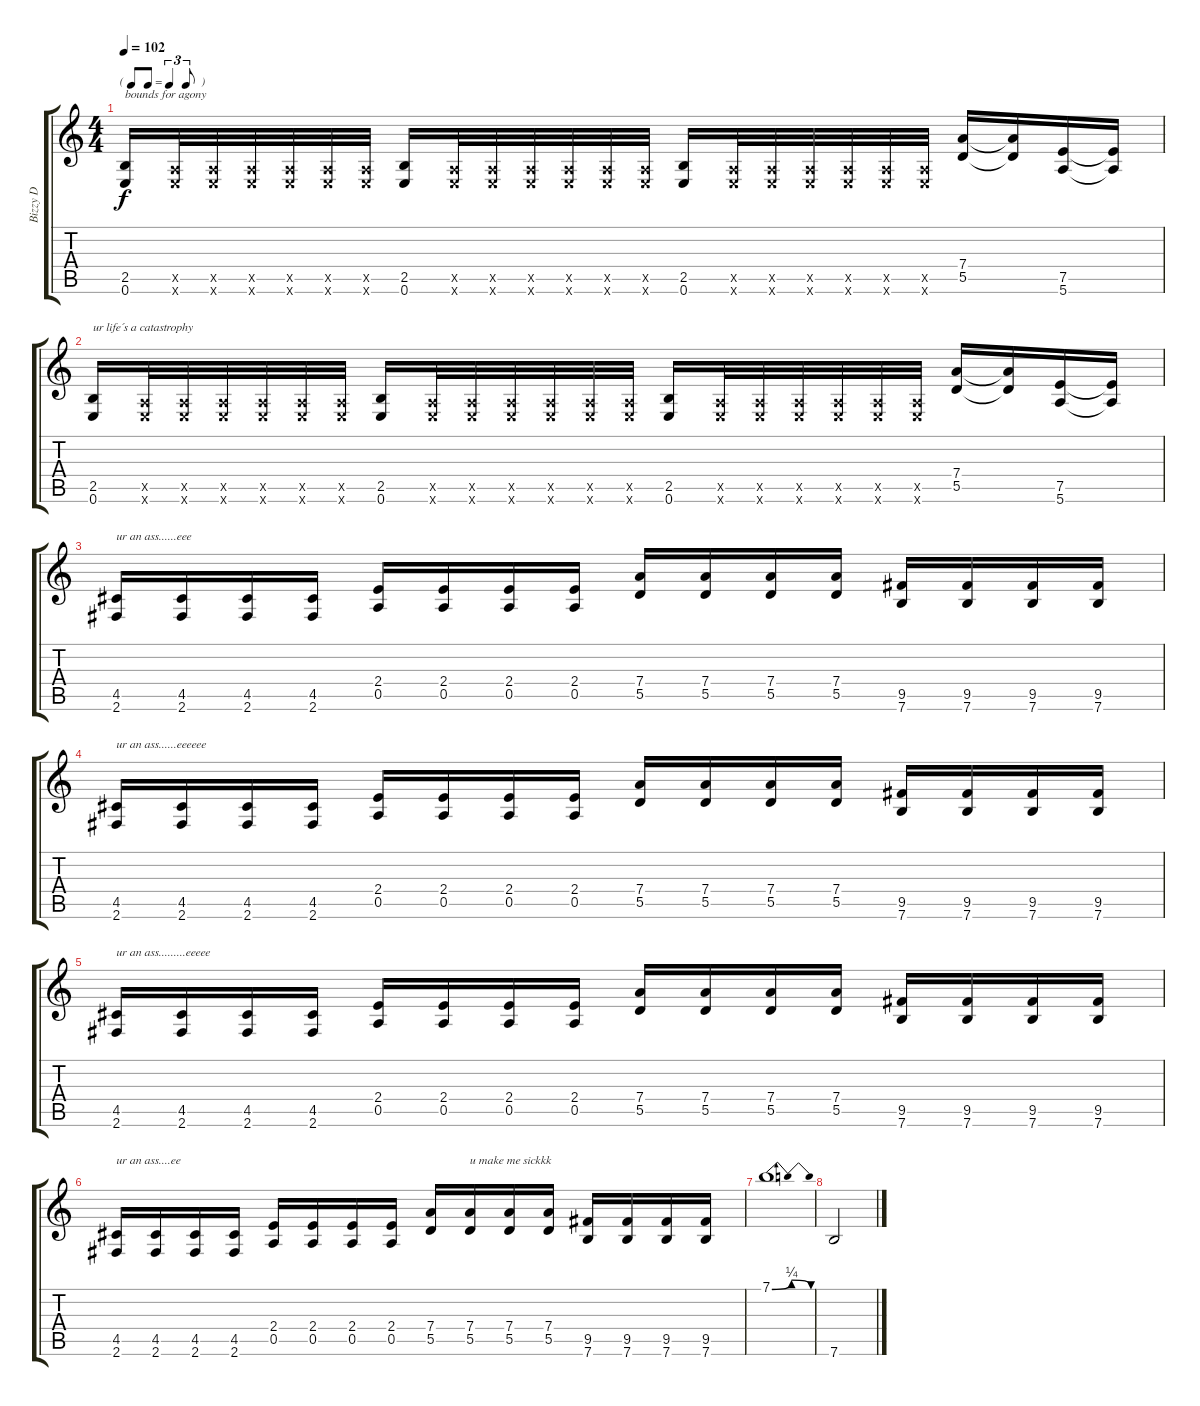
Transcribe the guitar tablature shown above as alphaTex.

\track ("Bizzy D" "Bizzy D") {instrument distortionguitar}
\staff {score tabs}
\tuning (E4 B3 G3 D3 A2 E2) {hide}
\ts (4 4)
\tf triplet8th
\tempo 102
\clef g2
\ks c
(2.5 0.6).16{txt "bounds for agony" dy f} (0.5{x} 0.6{x}).32 (0.5{x} 0.6{x}).32 (0.5{x} 0.6{x}).32 (0.5{x} 0.6{x}).32 (0.5{x} 0.6{x}).32 (0.5{x} 0.6{x}).32 (2.5 0.6).16 (0.5{x} 0.6{x}).32 (0.5{x} 0.6{x}).32 (0.5{x} 0.6{x}).32 (0.5{x} 0.6{x}).32 (0.5{x} 0.6{x}).32 (0.5{x} 0.6{x}).32 (2.5 0.6).16 (0.5{x} 0.6{x}).32 (0.5{x} 0.6{x}).32 (0.5{x} 0.6{x}).32 (0.5{x} 0.6{x}).32 (0.5{x} 0.6{x}).32 (0.5{x} 0.6{x}).32 (7.4 5.5).16 (7.4{t} 5.5{t}).16 (7.5 5.6).16 (7.5{t} 5.6{t}).16 |
(2.5 0.6).16{txt "ur life´s a catastrophy"} (0.5{x} 0.6{x}).32 (0.5{x} 0.6{x}).32 (0.5{x} 0.6{x}).32 (0.5{x} 0.6{x}).32 (0.5{x} 0.6{x}).32 (0.5{x} 0.6{x}).32 (2.5 0.6).16 (0.5{x} 0.6{x}).32 (0.5{x} 0.6{x}).32 (0.5{x} 0.6{x}).32 (0.5{x} 0.6{x}).32 (0.5{x} 0.6{x}).32 (0.5{x} 0.6{x}).32 (2.5 0.6).16 (0.5{x} 0.6{x}).32 (0.5{x} 0.6{x}).32 (0.5{x} 0.6{x}).32 (0.5{x} 0.6{x}).32 (0.5{x} 0.6{x}).32 (0.5{x} 0.6{x}).32 (7.4 5.5).16 (7.4{t} 5.5{t}).16 (7.5 5.6).16 (7.5{t} 5.6{t}).16 |
(4.5 2.6).16{txt "ur an ass......eee"} (4.5 2.6).16 (4.5 2.6).16 (4.5 2.6).16 (2.4 0.5).16 (2.4 0.5).16 (2.4 0.5).16 (2.4 0.5).16 (7.4 5.5).16 (7.4 5.5).16 (7.4 5.5).16 (7.4 5.5).16 (9.5 7.6).16 (9.5 7.6).16 (9.5 7.6).16 (9.5 7.6).16 |
(4.5 2.6).16{txt "ur an ass......eeeeee"} (4.5 2.6).16 (4.5 2.6).16 (4.5 2.6).16 (2.4 0.5).16 (2.4 0.5).16 (2.4 0.5).16 (2.4 0.5).16 (7.4 5.5).16 (7.4 5.5).16 (7.4 5.5).16 (7.4 5.5).16 (9.5 7.6).16 (9.5 7.6).16 (9.5 7.6).16 (9.5 7.6).16 |
(4.5 2.6).16{txt "ur an ass.........eeeee"} (4.5 2.6).16 (4.5 2.6).16 (4.5 2.6).16 (2.4 0.5).16 (2.4 0.5).16 (2.4 0.5).16 (2.4 0.5).16 (7.4 5.5).16 (7.4 5.5).16 (7.4 5.5).16 (7.4 5.5).16 (9.5 7.6).16 (9.5 7.6).16 (9.5 7.6).16 (9.5 7.6).16 |
(4.5 2.6).16{txt "ur an ass....ee"} (4.5 2.6).16 (4.5 2.6).16 (4.5 2.6).16 (2.4 0.5).16 (2.4 0.5).16 (2.4 0.5).16 (2.4 0.5).16 (7.4 5.5).16 (7.4 5.5).16{txt "u make me sickkk"} (7.4 5.5).16 (7.4 5.5).16 (9.5 7.6).16 (9.5 7.6).16 (9.5 7.6).16 (9.5 7.6).16 |
7.1{be (bendrelease 0 0 30 1 30 1 60 0)}.1 |
7.6.2{volume 0}
